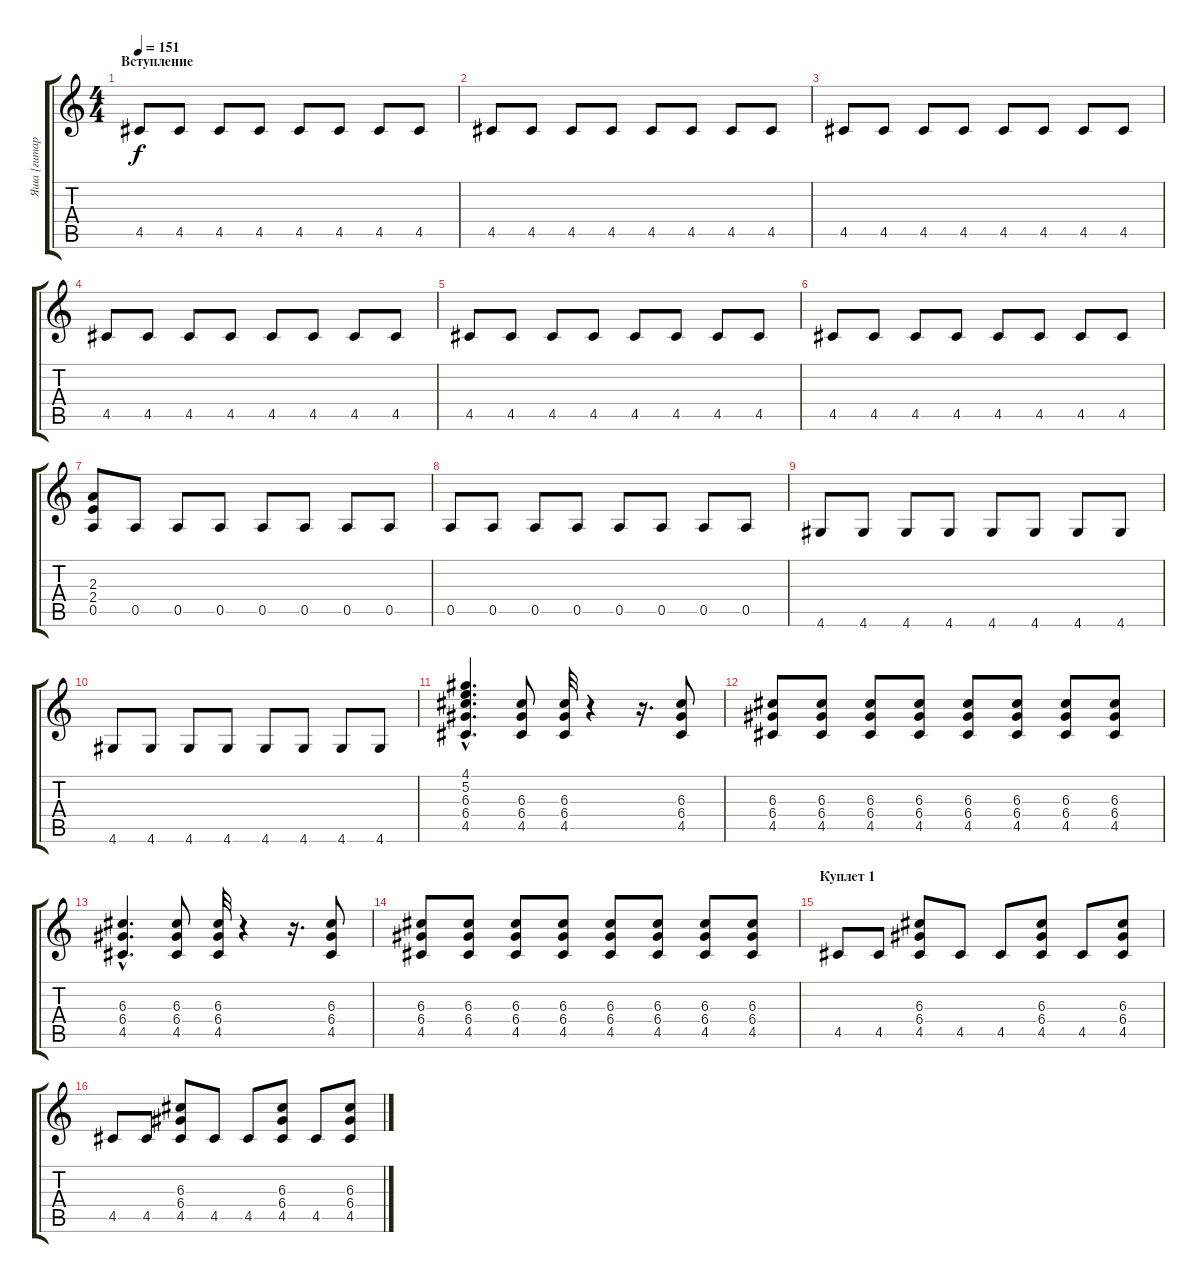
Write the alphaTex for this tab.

\track ("Яша [гитара]" "Яша [гитар") {instrument distortionguitar}
\staff {score tabs}
\tuning (E4 B3 G3 D3 A2 E2) {hide}
\ts (4 4)
\section ("" "Вступление")
\tempo 151
\clef g2
\ks c
4.5.8{dy f instrument distortionguitar} 4.5.8 4.5.8 4.5.8 4.5.8 4.5.8 4.5.8 4.5.8 |
4.5.8 4.5.8 4.5.8 4.5.8 4.5.8 4.5.8 4.5.8 4.5.8 |
4.5.8 4.5.8 4.5.8 4.5.8 4.5.8 4.5.8 4.5.8 4.5.8 |
4.5.8 4.5.8 4.5.8 4.5.8 4.5.8 4.5.8 4.5.8 4.5.8 |
4.5.8 4.5.8 4.5.8 4.5.8 4.5.8 4.5.8 4.5.8 4.5.8 |
4.5.8 4.5.8 4.5.8 4.5.8 4.5.8 4.5.8 4.5.8 4.5.8 |
(2.3 2.4 0.5).8 0.5.8 0.5.8 0.5.8 0.5.8 0.5.8 0.5.8 0.5.8 |
0.5.8 0.5.8 0.5.8 0.5.8 0.5.8 0.5.8 0.5.8 0.5.8 |
4.6.8 4.6.8 4.6.8 4.6.8 4.6.8 4.6.8 4.6.8 4.6.8 |
4.6.8 4.6.8 4.6.8 4.6.8 4.6.8 4.6.8 4.6.8 4.6.8 |
(4.1{hac} 5.2{hac} 6.3{hac} 6.4{hac} 4.5{hac}).4{d} (6.3 6.4 4.5).8 (6.3 6.4 4.5).32 r.4 r.16{d} (6.3 6.4 4.5).8 |
(6.3 6.4 4.5).8 (6.3 6.4 4.5).8 (6.3 6.4 4.5).8 (6.3 6.4 4.5).8 (6.3 6.4 4.5).8 (6.3 6.4 4.5).8 (6.3 6.4 4.5).8 (6.3 6.4 4.5).8 |
(6.3{hac} 6.4{hac} 4.5{hac}).4{d} (6.3 6.4 4.5).8 (6.3 6.4 4.5).32 r.4 r.16{d} (6.3 6.4 4.5).8 |
(6.3 6.4 4.5).8 (6.3 6.4 4.5).8 (6.3 6.4 4.5).8 (6.3 6.4 4.5).8 (6.3 6.4 4.5).8 (6.3 6.4 4.5).8 (6.3 6.4 4.5).8 (6.3 6.4 4.5).8 |
\section ("" "Куплет 1")
4.5.8 4.5.8 (6.3 6.4 4.5).8 4.5.8 4.5.8 (6.3 6.4 4.5).8 4.5.8 (6.3 6.4 4.5).8 |
4.5.8 4.5.8 (6.3 6.4 4.5).8 4.5.8 4.5.8 (6.3 6.4 4.5).8 4.5.8 (6.3 6.4 4.5).8
